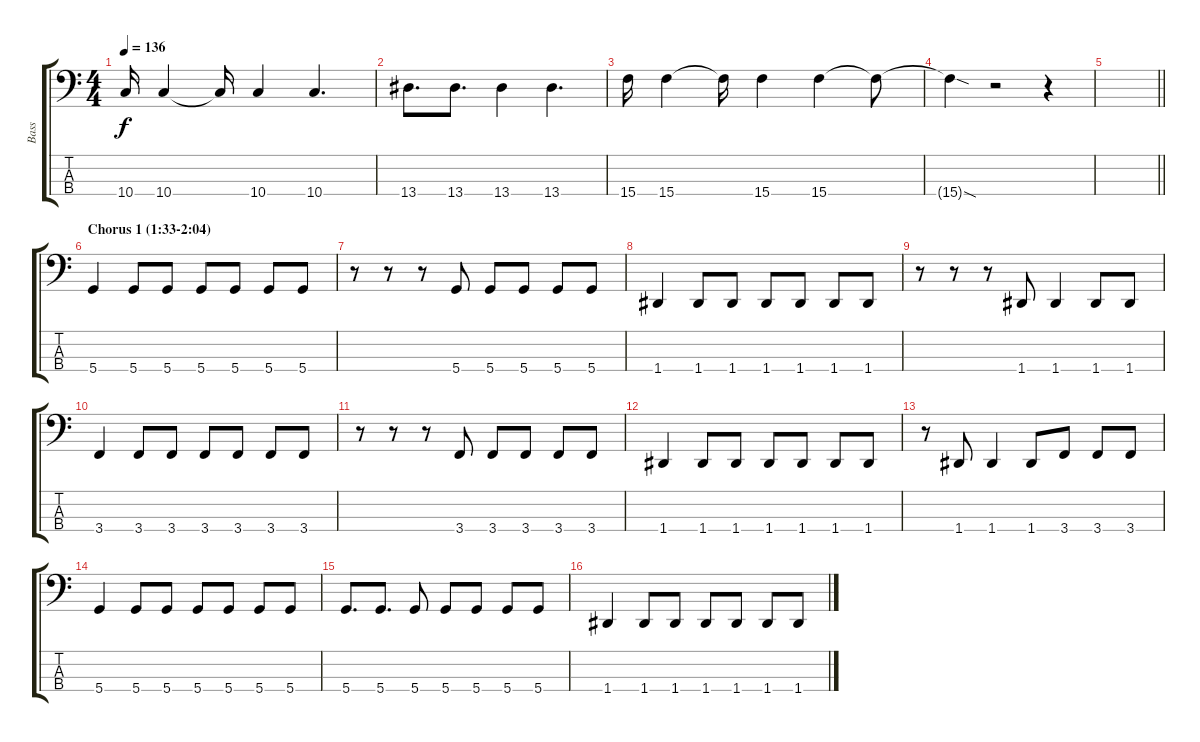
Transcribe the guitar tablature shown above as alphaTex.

\track ("Bass" "Bass") {instrument slapbass2}
\staff {score tabs}
\tuning (G2 D2 A1 D1) {hide}
\ts (4 4)
\tempo 136
\clef f4
\ks c
10.4.16{dy f} 10.4.4 10.4{t}.16 10.4.4 10.4.4{d} |
13.4.8{d} 13.4.8{d} 13.4.4 13.4.4{d} |
15.4.16 15.4.4 15.4{t}.16 15.4.4 15.4.4 15.4{t}.8 |
15.4{sod t}.4 r.2 r.4 |
\barLineRight lightlight
|
\section ("" "Chorus 1 (1:33-2:04)")
5.4.4 5.4.8 5.4.8 5.4.8 5.4.8 5.4.8 5.4.8 |
r.8 r.8 r.8 5.4.8 5.4.8 5.4.8 5.4.8 5.4.8 |
1.4.4 1.4.8 1.4.8 1.4.8 1.4.8 1.4.8 1.4.8 |
r.8 r.8 r.8 1.4.8 1.4.4 1.4.8 1.4.8 |
3.4.4 3.4.8 3.4.8 3.4.8 3.4.8 3.4.8 3.4.8 |
r.8 r.8 r.8 3.4.8 3.4.8 3.4.8 3.4.8 3.4.8 |
1.4.4 1.4.8 1.4.8 1.4.8 1.4.8 1.4.8 1.4.8 |
r.8 1.4.8 1.4.4 1.4.8 3.4.8 3.4.8 3.4.8 |
5.4.4 5.4.8 5.4.8 5.4.8 5.4.8 5.4.8 5.4.8 |
5.4.8{d} 5.4.8{d} 5.4.8 5.4.8 5.4.8 5.4.8 5.4.8 |
1.4.4 1.4.8 1.4.8 1.4.8 1.4.8 1.4.8 1.4.8
